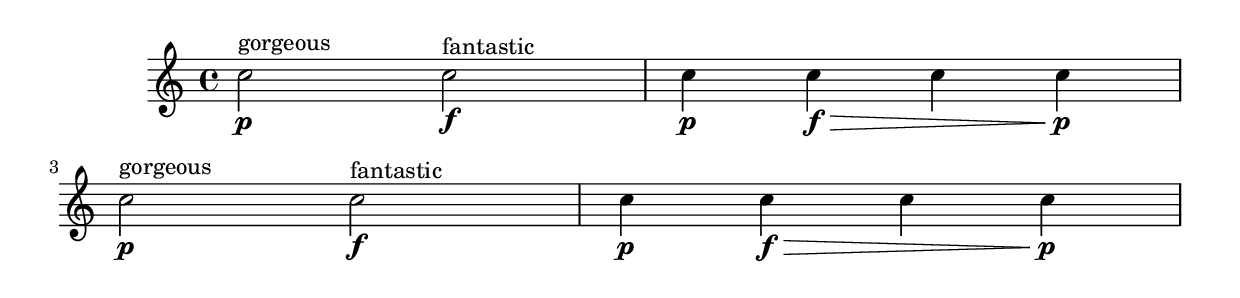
%% Do not edit this file; it is auto-generated from LSR http://lsr.dsi.unimi.it
%% This file is in the public domain.
\version "2.11.52"

\header {
  lsrtags = "tweaks-and-overrides, spacing"

  texidoc = "
By setting the @code{Y-extent} property to a suitable value, all
@code{DynamicLineSpanner} objects (hairpins and dynamic texts) can be
aligned to a common reference point, regardless of their actual extent.
This way, every element will be vertically aligned, thus producing a
more pleasing output.

The same idea is used to align the text scripts along their baseline.

"
  doctitle = "Vertically aligned dynamics and textscripts"
} % begin verbatim
music = \relative c'' {
  c2\p^\markup { gorgeous } c\f^\markup { fantastic }
  c4\p c\f\> c c\!\p
}

{
  \music \break
  \override DynamicLineSpanner #'staff-padding = #2.0
  \override DynamicLineSpanner #'Y-extent = #'(-1.5 . 1.5)
  \override TextScript #'Y-extent = #'(-1.5 . 1.5)
  \music
}
